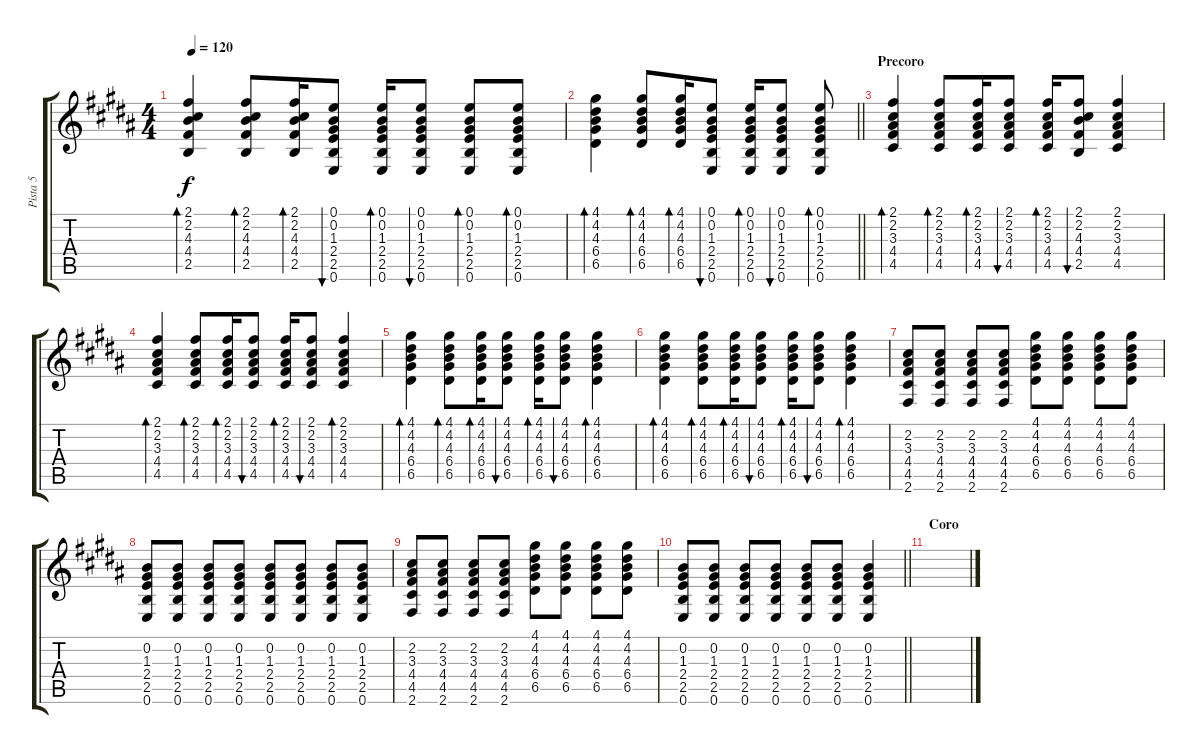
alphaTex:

\track ("Pista 5" "Pista 5") {instrument acousticguitarsteel}
\staff {score tabs}
\tuning (E4 B3 G3 D3 A2 E2) {hide}
\ts (4 4)
\tempo 120
\clef g2
\ks b
(2.1 2.2 4.3 4.4 2.5).4{bd 60 dy f} (2.1 2.2 4.3 4.4 2.5).8{bd 60} (2.1 2.2 4.3 4.4 2.5).16{bd 60} (0.1 0.2 1.3 2.4 2.5 0.6).8{bu 60} (0.1 0.2 1.3 2.4 2.5 0.6).16{bd 60} (0.1 0.2 1.3 2.4 2.5 0.6).8{bu 60} (0.1 0.2 1.3 2.4 2.5 0.6).8{bd 60} (0.1 0.2 1.3 2.4 2.5 0.6).8{bd 60} |
\barLineRight lightlight
(4.1 4.2 4.3 6.4 6.5).4{bd 60} (4.1 4.2 4.3 6.4 6.5).8{bd 60} (4.1 4.2 4.3 6.4 6.5).16{bd 60} (0.1 0.2 1.3 2.4 2.5 0.6).8{bu 60} (0.1 0.2 1.3 2.4 2.5 0.6).16{bd 60} (0.1 0.2 1.3 2.4 2.5 0.6).8{bu 60} (0.1 0.2 1.3 2.4 2.5 0.6).8{bd 60} |
\section ("" "Precoro")
(2.1 2.2 3.3 4.4 4.5).4{bd 60} (2.1 2.2 3.3 4.4 4.5).8{bd 60} (2.1 2.2 3.3 4.4 4.5).16{bd 60} (2.1 2.2 3.3 4.4 4.5).8{bu 60} (2.1 2.2 3.3 4.4 4.5).16{bd 60} (2.1 2.2 4.3 4.4 2.5).8{bu 60} (2.1 2.2 3.3 4.4 4.5).4 |
(2.1 2.2 3.3 4.4 4.5).4{bd 60} (2.1 2.2 3.3 4.4 4.5).8{bd 60} (2.1 2.2 3.3 4.4 4.5).16{bd 60} (2.1 2.2 3.3 4.4 4.5).8{bu 60} (2.1 2.2 3.3 4.4 4.5).16{bd 60} (2.1 2.2 3.3 4.4 4.5).8{bu 60} (2.1 2.2 3.3 4.4 4.5).4{bd 60} |
(4.1 4.2 4.3 6.4 6.5).4{bd 60} (4.1 4.2 4.3 6.4 6.5).8{bd 60} (4.1 4.2 4.3 6.4 6.5).16{bd 60} (4.1 4.2 4.3 6.4 6.5).8{bu 60} (4.1 4.2 4.3 6.4 6.5).16{bd 60} (4.1 4.2 4.3 6.4 6.5).8{bu 60} (4.1 4.2 4.3 6.4 6.5).4{bd 60} |
(4.1 4.2 4.3 6.4 6.5).4{bd 60} (4.1 4.2 4.3 6.4 6.5).8{bd 60} (4.1 4.2 4.3 6.4 6.5).16{bd 60} (4.1 4.2 4.3 6.4 6.5).8{bu 60} (4.1 4.2 4.3 6.4 6.5).16{bd 60} (4.1 4.2 4.3 6.4 6.5).8{bu 60} (4.1 4.2 4.3 6.4 6.5).4{bd 60} |
(2.2 3.3 4.4 4.5 2.6).8 (2.2 3.3 4.4 4.5 2.6).8 (2.2 3.3 4.4 4.5 2.6).8 (2.2 3.3 4.4 4.5 2.6).8 (4.1 4.2 4.3 6.4 6.5).8 (4.1 4.2 4.3 6.4 6.5).8 (4.1 4.2 4.3 6.4 6.5).8 (4.1 4.2 4.3 6.4 6.5).8 |
(0.2 1.3 2.4 2.5 0.6).8 (0.2 1.3 2.4 2.5 0.6).8 (0.2 1.3 2.4 2.5 0.6).8 (0.2 1.3 2.4 2.5 0.6).8 (0.2 1.3 2.4 2.5 0.6).8 (0.2 1.3 2.4 2.5 0.6).8 (0.2 1.3 2.4 2.5 0.6).8 (0.2 1.3 2.4 2.5 0.6).8 |
(2.2 3.3 4.4 4.5 2.6).8 (2.2 3.3 4.4 4.5 2.6).8 (2.2 3.3 4.4 4.5 2.6).8 (2.2 3.3 4.4 4.5 2.6).8 (4.1 4.2 4.3 6.4 6.5).8 (4.1 4.2 4.3 6.4 6.5).8 (4.1 4.2 4.3 6.4 6.5).8 (4.1 4.2 4.3 6.4 6.5).8 |
\barLineRight lightlight
(0.2 1.3 2.4 2.5 0.6).8 (0.2 1.3 2.4 2.5 0.6).8 (0.2 1.3 2.4 2.5 0.6).8 (0.2 1.3 2.4 2.5 0.6).8 (0.2 1.3 2.4 2.5 0.6).8 (0.2 1.3 2.4 2.5 0.6).8 (0.2 1.3 2.4 2.5 0.6).4 |
\section ("" "Coro")
